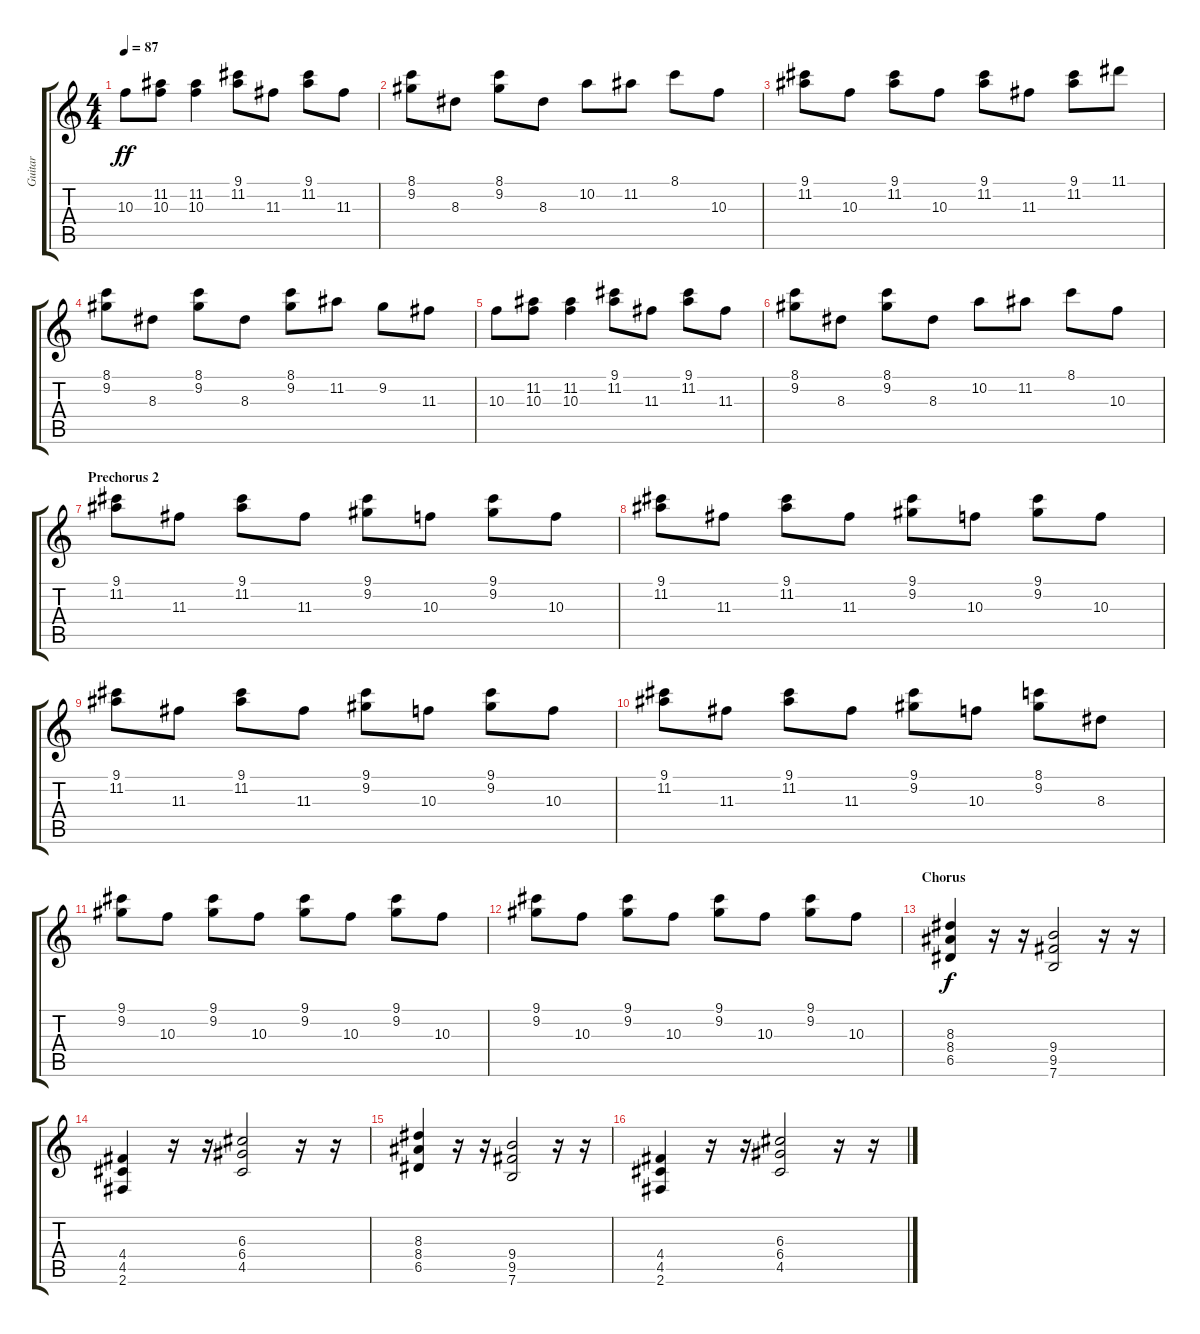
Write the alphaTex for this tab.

\track ("Guitar" "Guitar") {instrument distortionguitar}
\staff {score tabs}
\tuning (E4 B3 G3 D3 A2 E2) {hide}
\ts (4 4)
\tempo 87
\clef g2
\ks c
10.3.8{dy ff} (11.2 10.3).8 (11.2 10.3).4 (9.1 11.2).8 11.3.8 (9.1 11.2).8 11.3.8 |
(8.1 9.2).8 8.3.8 (8.1 9.2).8 8.3.8 10.2.8 11.2.8 8.1.8 10.3.8 |
(9.1 11.2).8 10.3.8 (9.1 11.2).8 10.3.8 (9.1 11.2).8 11.3.8 (9.1 11.2).8 11.1.8 |
(8.1 9.2).8 8.3.8 (8.1 9.2).8 8.3.8 (8.1 9.2).8 11.2.8 9.2.8 11.3.8 |
10.3.8 (11.2 10.3).8 (11.2 10.3).4 (9.1 11.2).8 11.3.8 (9.1 11.2).8 11.3.8 |
(8.1 9.2).8 8.3.8 (8.1 9.2).8 8.3.8 10.2.8 11.2.8 8.1.8 10.3.8 |
\section ("" "Prechorus 2")
(9.1 11.2).8 11.3.8 (9.1 11.2).8 11.3.8 (9.1 9.2).8 10.3.8 (9.1 9.2).8 10.3.8 |
(9.1 11.2).8 11.3.8 (9.1 11.2).8 11.3.8 (9.1 9.2).8 10.3.8 (9.1 9.2).8 10.3.8 |
(9.1 11.2).8 11.3.8 (9.1 11.2).8 11.3.8 (9.1 9.2).8 10.3.8 (9.1 9.2).8 10.3.8 |
(9.1 11.2).8 11.3.8 (9.1 11.2).8 11.3.8 (9.1 9.2).8 10.3.8 (8.1 9.2).8 8.3.8 |
(9.1 9.2).8 10.3.8 (9.1 9.2).8 10.3.8 (9.1 9.2).8 10.3.8 (9.1 9.2).8 10.3.8 |
(9.1 9.2).8 10.3.8 (9.1 9.2).8 10.3.8 (9.1 9.2).8 10.3.8 (9.1 9.2).8 10.3.8 |
\section ("" "Chorus")
(8.3 8.4 6.5).4{dy f} r.16 r.16 (9.4 9.5 7.6).2 r.16 r.16 |
(4.4 4.5 2.6).4 r.16 r.16 (6.3 6.4 4.5).2 r.16 r.16 |
(8.3 8.4 6.5).4 r.16 r.16 (9.4 9.5 7.6).2 r.16 r.16 |
(4.4 4.5 2.6).4 r.16 r.16 (6.3 6.4 4.5).2 r.16 r.16
